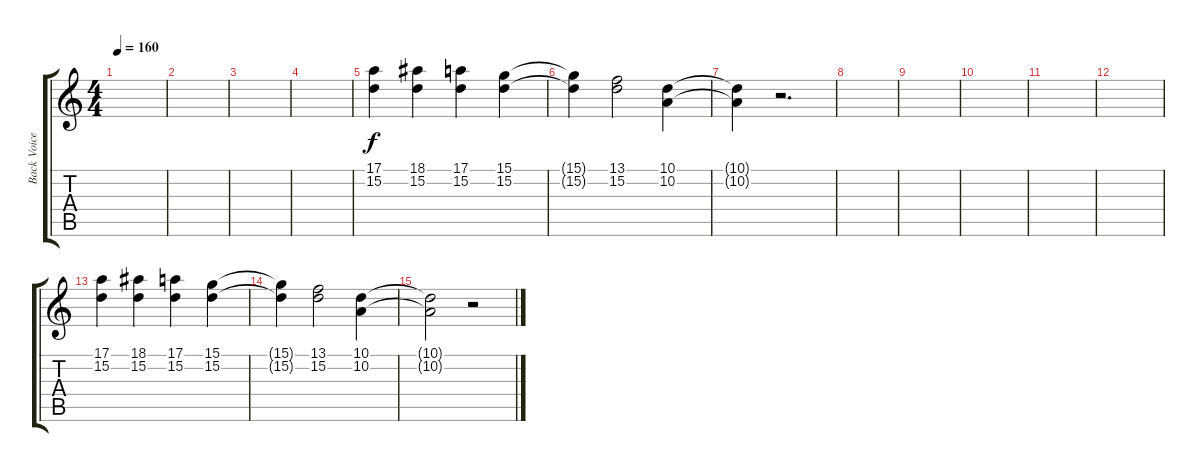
\track ("Back Voices" "Back Voice") {instrument panflute}
\staff {score tabs}
\tuning (E4 B3 G3 D3 A2 E2) {hide}
\ts (4 4)
\tempo 160
\clef g2
\ks c
|
|
|
|
(17.1 15.2).4 (18.1 15.2).4 (17.1 15.2).4 (15.1 15.2).4 |
(15.1{t} 15.2{t}).4 (13.1 15.2).2 (10.1 10.2).4 |
(10.1{t} 10.2{t}).4 r.2{d} |
|
|
|
|
|
(17.1 15.2).4 (18.1 15.2).4 (17.1 15.2).4 (15.1 15.2).4 |
(15.1{t} 15.2{t}).4 (13.1 15.2).2 (10.1 10.2).4 |
(10.1{t} 10.2{t}).2 r.2
